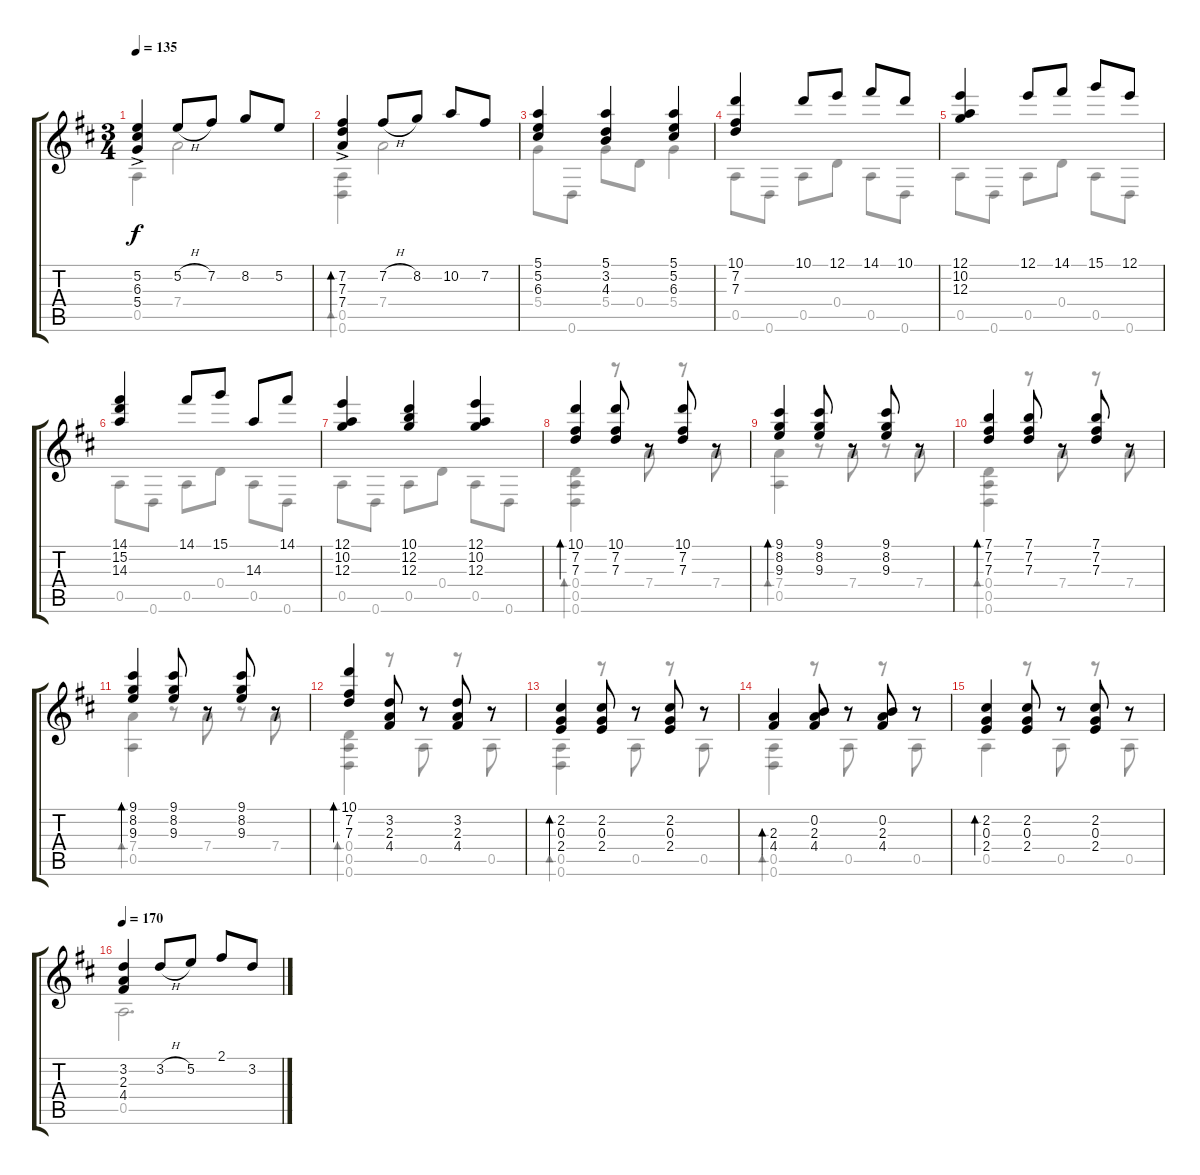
\track "" {instrument acousticguitarnylon}
\staff {score tabs}
\tuning (E4 B3 G3 D3 A2 D2) {hide}
\voice
\ts (3 4)
\tempo 135
\clef g2
\ks d
(5.2{ac} 6.3{ac} 5.4).4{dy f} 5.2{h}.8 7.2.8 8.2.8 5.2.8 |
(7.2{ac} 7.3{ac} 7.4).4{bd 120} 7.2{h}.8 8.2.8 10.2.8 7.2.8 |
(5.1 5.2 6.3).4 (5.1 3.2 4.3).4 (5.1 5.2 6.3).4 |
(10.1 7.2 7.3).4 10.1.8 12.1.8 14.1.8 10.1.8 |
(12.1 10.2 12.3).4 12.1.8 14.1.8 15.1.8 12.1.8 |
(14.1 15.2 14.3).4 14.1.8 15.1.8 14.3.8 14.1.8 |
(12.1 10.2 12.3).4 (10.1 12.2 12.3).4 (12.1 10.2 12.3).4 |
(10.1 7.2 7.3).4{bd 120} (10.1 7.2 7.3).8 r.8 (10.1 7.2 7.3).8 r.8 |
(9.1 8.2 9.3).4{bd 120} (9.1 8.2 9.3).8 r.8 (9.1 8.2 9.3).8 r.8 |
(7.1 7.2 7.3).4{bd 120} (7.1 7.2 7.3).8 r.8 (7.1 7.2 7.3).8 r.8 |
(9.1 8.2 9.3).4{bd 120} (9.1 8.2 9.3).8 r.8 (9.1 8.2 9.3).8 r.8 |
(10.1 7.2 7.3).4{bd 120} (3.2 2.3 4.4).8 r.8 (3.2 2.3 4.4).8 r.8 |
(2.2 0.3 2.4).4{bd 240} (2.2 0.3 2.4).8 r.8 (2.2 0.3 2.4).8 r.8 |
(2.3 4.4).4{bd 240} (0.2 2.3 4.4).8 r.8 (0.2 2.3 4.4).8 r.8 |
(2.2 0.3 2.4).4{bd 240} (2.2 0.3 2.4).8 r.8 (2.2 0.3 2.4).8 r.8 |
\tempo 170
(3.2 2.3 4.4).4 3.2{h}.8 5.2.8 2.1.8 3.2.8
\voice
\clef g2
\ottava regular
\simile none
\ks d
0.5.4{dy f} 7.4.2 |
(0.5 0.6).4{bd 120} 7.4.2 |
5.4.8 0.6.8 5.4.8 0.4.8 5.4.4 |
0.5.8 0.6.8 0.5.8 0.4.8 0.5.8 0.6.8 |
0.5.8 0.6.8 0.5.8 0.4.8 0.5.8 0.6.8 |
0.5.8 0.6.8 0.5.8 0.4.8 0.5.8 0.6.8 |
0.5.8 0.6.8 0.5.8 0.4.8 0.5.8 0.6.8 |
(0.4 0.5 0.6).4{bd 120} r.8 7.4.8 r.8 7.4.8 |
(7.4 0.5).4{bd 120} r.8 7.4.8 r.8 7.4.8 |
(0.4 0.5 0.6).4{bd 120} r.8 7.4.8 r.8 7.4.8 |
(7.4 0.5).4{bd 120} r.8 7.4.8 r.8 7.4.8 |
(0.4 0.5 0.6).4{bd 240} r.8 0.5.8 r.8 0.5.8 |
(0.5 0.6).4{bd 240} r.8 0.5.8 r.8 0.5.8 |
(0.5 0.6).4{bd 240} r.8 0.5.8 r.8 0.5.8 |
0.5.4 r.8 0.5.8 r.8 0.5.8 |
0.5.2{d}
